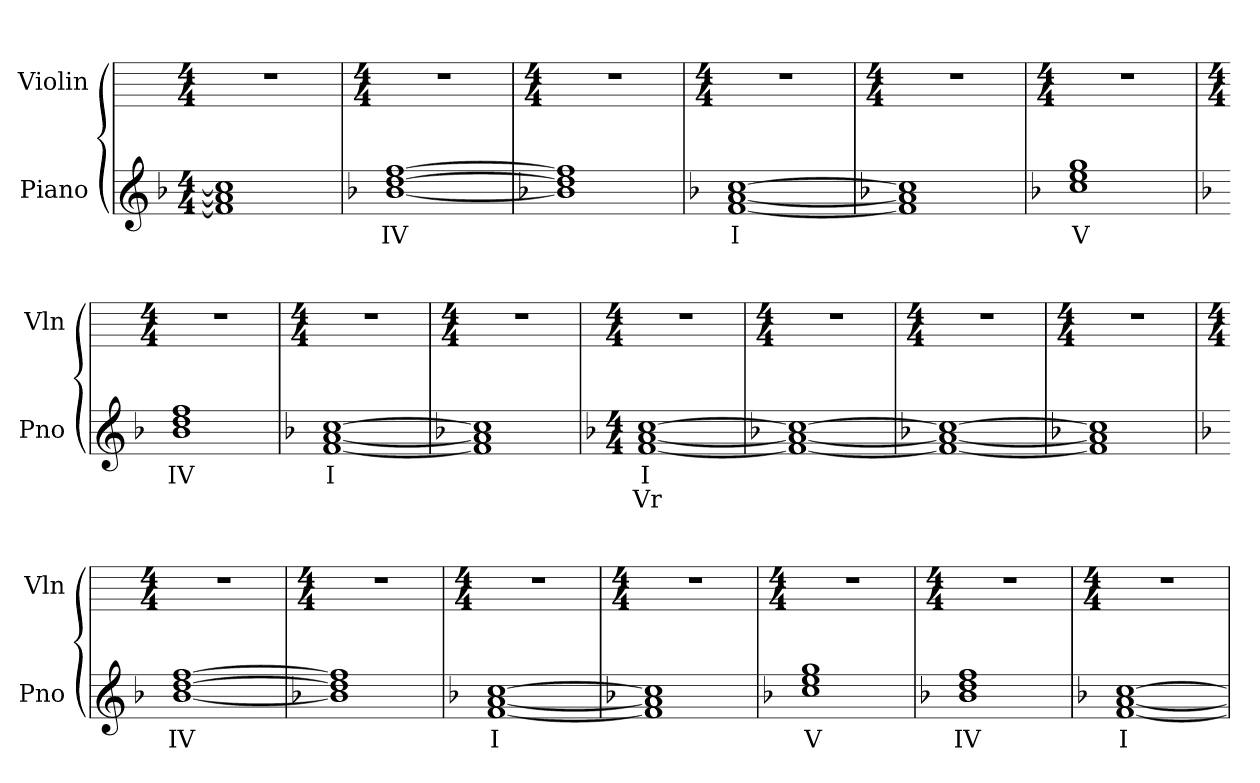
**kern	**text	**text	**kern
*part2	*part2	*part2	*part1
*staff2	*staff2	*staff2	*staff1
*I"Piano	*	*	*I"Violin
*I'Pno	*	*	*I'Vln
*k[b-]	*	*	*
*F:	*	*	*
*M4/4	*	*	*M4/4
=	=	=	=
1f] 1a] 1cc]	.	.	1r
=	=	=	=
*k[b-]	*	*	*
*F:	*	*	*
*	*	*	*M4/4
[1b- [1dd [1ff	IV	.	1r
=	=	=	=
*k[b-]	*	*	*
*F:	*	*	*
*	*	*	*M4/4
1b-] 1dd] 1ff]	.	.	1r
=	=	=	=
*k[b-]	*	*	*
*F:	*	*	*
*	*	*	*M4/4
[1f [1a [1cc	I	.	1r
=	=	=	=
*k[b-]	*	*	*
*F:	*	*	*
*	*	*	*M4/4
1f] 1a] 1cc]	.	.	1r
=	=	=	=
*k[b-]	*	*	*
*F:	*	*	*
*	*	*	*M4/4
1cc 1ee 1gg	V	.	1r
=	=	=	=
*k[b-]	*	*	*
*F:	*	*	*
*	*	*	*M4/4
1b- 1dd 1ff	IV	.	1r
=	=	=	=
*k[b-]	*	*	*
*F:	*	*	*
*	*	*	*M4/4
[1f [1a [1cc	I	.	1r
=	=	=	=
*k[b-]	*	*	*
*F:	*	*	*
*	*	*	*M4/4
1f] 1a] 1cc]	.	.	1r
=	=	=	=
*k[b-]	*	*	*
*F:	*	*	*
*M4/4	*	*	*M4/4
[1f [1a [1cc	I	Vr	1r
=	=	=	=
*k[b-]	*	*	*
*F:	*	*	*
*	*	*	*M4/4
1f_ 1a_ 1cc_	.	.	1r
=	=	=	=
*k[b-]	*	*	*
*F:	*	*	*
*	*	*	*M4/4
1f_ 1a_ 1cc_	.	.	1r
=	=	=	=
*k[b-]	*	*	*
*F:	*	*	*
*	*	*	*M4/4
1f] 1a] 1cc]	.	.	1r
=	=	=	=
*k[b-]	*	*	*
*F:	*	*	*
*	*	*	*M4/4
[1b- [1dd [1ff	IV	.	1r
=	=	=	=
*k[b-]	*	*	*
*F:	*	*	*
*	*	*	*M4/4
1b-] 1dd] 1ff]	.	.	1r
=	=	=	=
*k[b-]	*	*	*
*F:	*	*	*
*	*	*	*M4/4
[1f [1a [1cc	I	.	1r
=	=	=	=
*k[b-]	*	*	*
*F:	*	*	*
*	*	*	*M4/4
1f] 1a] 1cc]	.	.	1r
=	=	=	=
*k[b-]	*	*	*
*F:	*	*	*
*	*	*	*M4/4
1cc 1ee 1gg	V	.	1r
=	=	=	=
*k[b-]	*	*	*
*F:	*	*	*
*	*	*	*M4/4
1b- 1dd 1ff	IV	.	1r
=	=	=	=
*k[b-]	*	*	*
*F:	*	*	*
*	*	*	*M4/4
[1f [1a [1cc	I	.	1r
=	=	=	=
*-	*-	*-	*-
